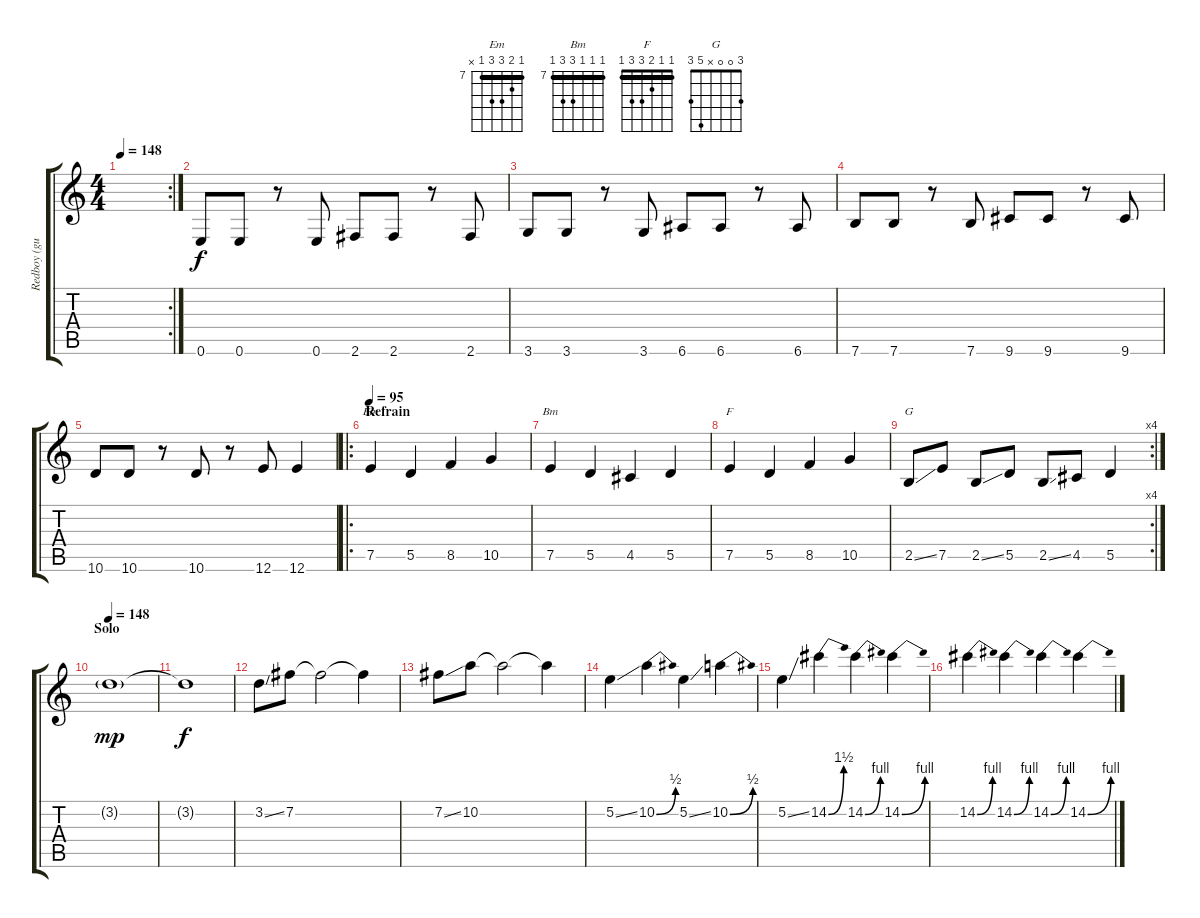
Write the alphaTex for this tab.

\track ("Redboy (guitar)" "Redboy (gu") {instrument overdrivenguitar}
\staff {score tabs}
\tuning (E4 B3 G3 D3 A2 E2) {hide}
\chord ("Em" 7 8 9 9 7 x) {firstfret 7 barre 7}
\chord ("Bm" 7 7 7 9 9 7) {firstfret 7 barre 7}
\chord ("F" 1 1 2 3 3 1) {barre 1}
\chord ("G" 3 0 0 x 5 3)
\rc 2
\ts (4 4)
\tempo 148
\clef g2
\ks c
|
0.6.8 0.6.8 r.8 0.6.8 2.6.8 2.6.8 r.8 2.6.8 |
3.6.8 3.6.8 r.8 3.6.8 6.6.8 6.6.8 r.8 6.6.8 |
7.6.8 7.6.8 r.8 7.6.8 9.6.8 9.6.8 r.8 9.6.8 |
10.6.8 10.6.8 r.8 10.6.8 r.8 12.6.8 12.6.4 |
\ro
\section ("" "Refrain")
\tempo 95
7.5.4{ch "Em"} 5.5.4 8.5.4 10.5.4 |
7.5.4{ch "Bm"} 5.5.4 4.5.4 5.5.4 |
7.5.4{ch "F"} 5.5.4 8.5.4 10.5.4 |
\rc 4
2.5{ss}.8{ch "G"} 7.5.8 2.5{ss}.8 5.5.8 2.5{ss}.8 4.5.8 5.5.4 |
\section ("" "Solo")
\tempo 148
3.2{g}.1{dy mp instrument distortionguitar} |
3.2{t}.1{dy f} |
3.2{ss}.8 7.2.8 7.2{t}.2 7.2{t}.4 |
7.2{ss}.8 10.2.8 10.2{t}.2 10.2{t}.4 |
5.2{ss}.4 10.2{be (bend 0 0 60 2)}.4 5.2{ss}.4 10.2{be (bend 0 0 60 2)}.4 |
5.2{ss}.4 14.2{be (bend 0 0 60 6)}.4 14.2{be (bend 0 0 60 4)}.4 14.2{be (bend 0 0 60 4)}.4 |
14.2{be (bend 0 0 60 4)}.4 14.2{be (bend 0 0 60 4)}.4 14.2{be (bend 0 0 60 4)}.4 14.2{be (bend 0 0 60 4)}.4
